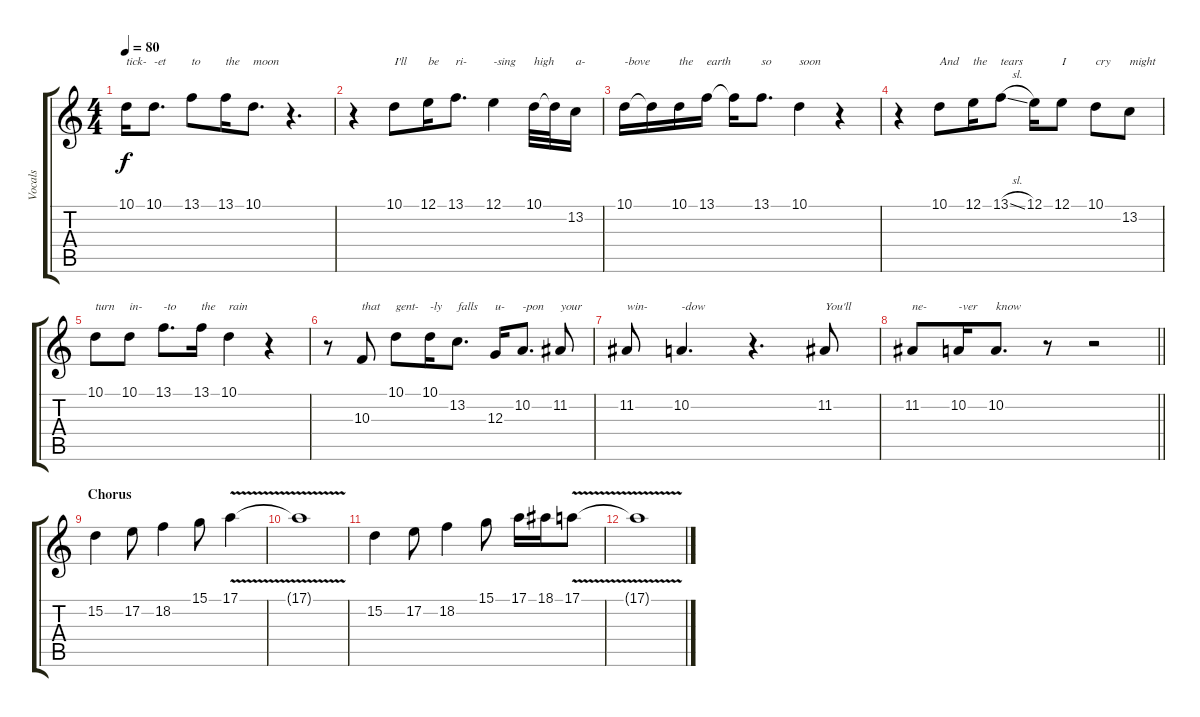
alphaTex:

\track ("Vocals" "Vocals") {instrument flute}
\staff {score tabs}
\tuning (E4 B3 G3 D3 A2 E2) {hide}
\ts (4 4)
\tempo 80
\clef g2
\ks c
10.1.16{txt "tick-" dy f} 10.1.8{d txt "-et"} 13.1.8{txt "to"} 13.1.16{txt "the"} 10.1.8{d txt "moon"} r.4{d} |
r.4 10.1.8{txt "I'll"} 12.1.16{txt "be"} 13.1.8{d txt "ri-"} 12.1.4{txt "-sing"} 10.1.32{txt "high"} 10.1{t}.32 13.2.16{txt "a-"} |
10.1.16{txt "-bove"} 10.1{t}.16 10.1.16{txt "the"} 13.1.16{txt "earth"} 13.1{t}.16 13.1.8{d txt "so"} 10.1.4{txt "soon"} r.4 |
r.4 10.1.8{txt "And"} 12.1.16{txt "the"} 13.1{sl}.8{txt "tears"} 12.1.16 12.1.8{txt "I"} 10.1.8{txt "cry"} 13.2.8{txt "might"} |
10.1.8{txt "turn"} 10.1.8{txt "in-"} 13.1.8{d txt "-to"} 13.1.16{txt "the"} 10.1.4{txt "rain"} r.4 |
r.8 10.3.8{txt "that"} 10.1.8{txt "gent-"} 10.1.16{txt "-ly"} 13.2.8{d txt "falls"} 12.3.16{txt "u-"} 10.2.8{d txt "-pon"} 11.2.8{txt "your"} |
11.2.8{txt "win-"} 10.2.4{d txt "-dow"} r.4{d} 11.2.8{txt "You'll"} |
\barLineRight lightlight
11.2.8{txt "ne-"} 10.2.16{txt "-ver"} 10.2.8{d txt "know"} r.8 r.2 |
\section ("" "Chorus")
15.2.4 17.2.8 18.2.4 15.1.8 17.1{v}.4 |
17.1{t}.1 |
15.2.4 17.2.8 18.2.4 15.1.8 17.1.16 18.1.16 17.1{v}.8 |
17.1{t}.1
